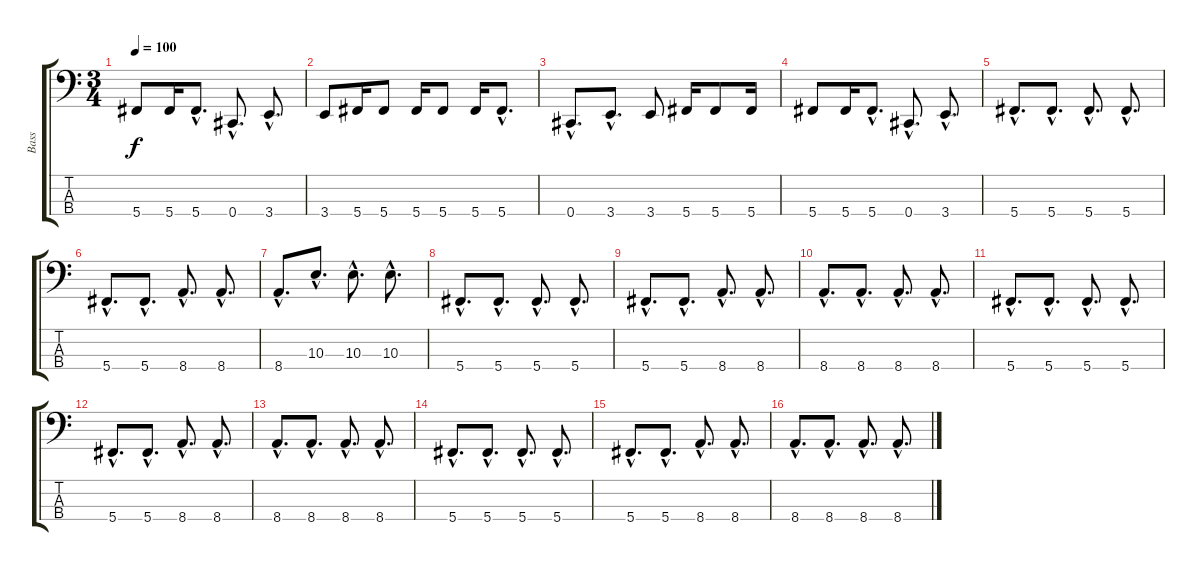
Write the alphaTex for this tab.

\track ("Bass" "Bass") {instrument electricbassfinger}
\staff {score tabs}
\tuning (E2 B1 Gb1 Db1) {hide}
\ts (3 4)
\tempo 100
\clef f4
\ks c
5.4.8{dy f} 5.4.16 5.4{hac}.8{d} 0.4{hac}.8{d} 3.4{hac}.8{d} |
3.4.8 5.4.16 5.4.8 5.4.16 5.4.8 5.4.16 5.4{hac}.8{d} |
0.4{hac}.8{d} 3.4{hac}.8{d} 3.4.8 5.4.16 5.4.8 5.4.16 |
5.4.8 5.4.16 5.4{hac}.8{d} 0.4{hac}.8{d} 3.4{hac}.8{d} |
5.4{hac}.8{d} 5.4{hac}.8{d} 5.4{hac}.8{d} 5.4{hac}.8{d} |
5.4{hac}.8{d} 5.4{hac}.8{d} 8.4{hac}.8{d} 8.4{hac}.8{d} |
8.4{hac}.8{d} 10.3{hac}.8{d} 10.3{hac}.8{d} 10.3{hac}.8{d} |
5.4{hac}.8{d} 5.4{hac}.8{d} 5.4{hac}.8{d} 5.4{hac}.8{d} |
5.4{hac}.8{d} 5.4{hac}.8{d} 8.4{hac}.8{d} 8.4{hac}.8{d} |
8.4{hac}.8{d} 8.4{hac}.8{d} 8.4{hac}.8{d} 8.4{hac}.8{d} |
5.4{hac}.8{d} 5.4{hac}.8{d} 5.4{hac}.8{d} 5.4{hac}.8{d} |
5.4{hac}.8{d} 5.4{hac}.8{d} 8.4{hac}.8{d} 8.4{hac}.8{d} |
8.4{hac}.8{d} 8.4{hac}.8{d} 8.4{hac}.8{d} 8.4{hac}.8{d} |
5.4{hac}.8{d} 5.4{hac}.8{d} 5.4{hac}.8{d} 5.4{hac}.8{d} |
5.4{hac}.8{d} 5.4{hac}.8{d} 8.4{hac}.8{d} 8.4{hac}.8{d} |
8.4{hac}.8{d} 8.4{hac}.8{d} 8.4{hac}.8{d} 8.4{hac}.8{d}
